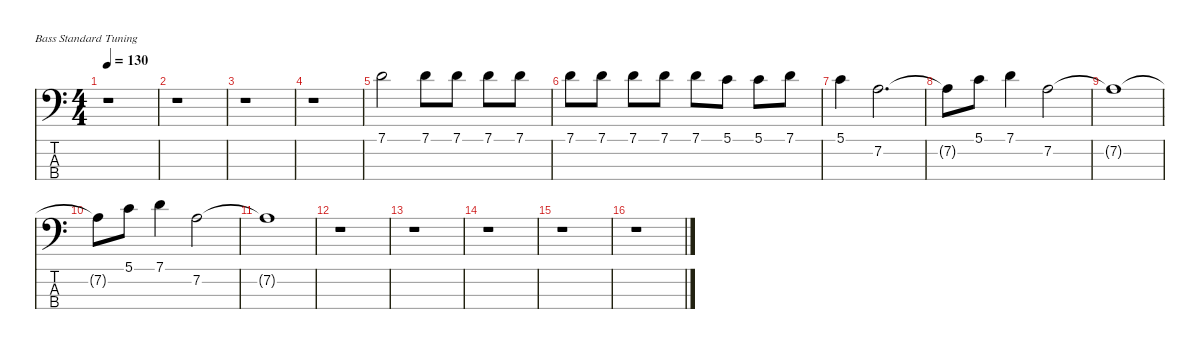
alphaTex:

\defaultSystemsLayout 4
\hideDynamics
\bracketExtendMode nobrackets
\singleTrackTrackNamePolicy hidden
\multiTrackTrackNamePolicy hidden
\otherSystemsTrackNameOrientation horizontal
\track ("Bass guitar" "el.guit.") {defaultSystemsLayout 8 instrument electricguitarclean}
\staff {score tabs}
\tuning (G2 D2 A1 E1)
\ts (4 4)
\tempo 130
\clef f4
\ks c
r.1{dy f beam Down} |
r.1{beam Down} |
r.1{beam Down} |
r.1{beam Down} |
7.1.2{beam Down} 7.1.8{beam Down} 7.1.8{beam Down} 7.1.8{beam Down} 7.1.8{beam Down} |
7.1.8{beam Down} 7.1.8{beam Down} 7.1.8{beam Down} 7.1.8{beam Down} 7.1.8{beam Down} 5.1.8{beam Down} 5.1.8{beam Down} 7.1.8{beam Down} |
5.1.4{beam Down} 7.2.2{d beam Down} |
7.2{t}.8{beam Down} 5.1.8{beam Down} 7.1.4{beam Down} 7.2.2{beam Down} |
7.2{t}.1{beam Down} |
7.2{t}.8{beam Down} 5.1.8{beam Down} 7.1.4{beam Down} 7.2.2{beam Down} |
7.2{t}.1{beam Down} |
r.1{beam Down} |
r.1{beam Down} |
r.1{beam Down} |
r.1{beam Down} |
r.1{beam Down}
